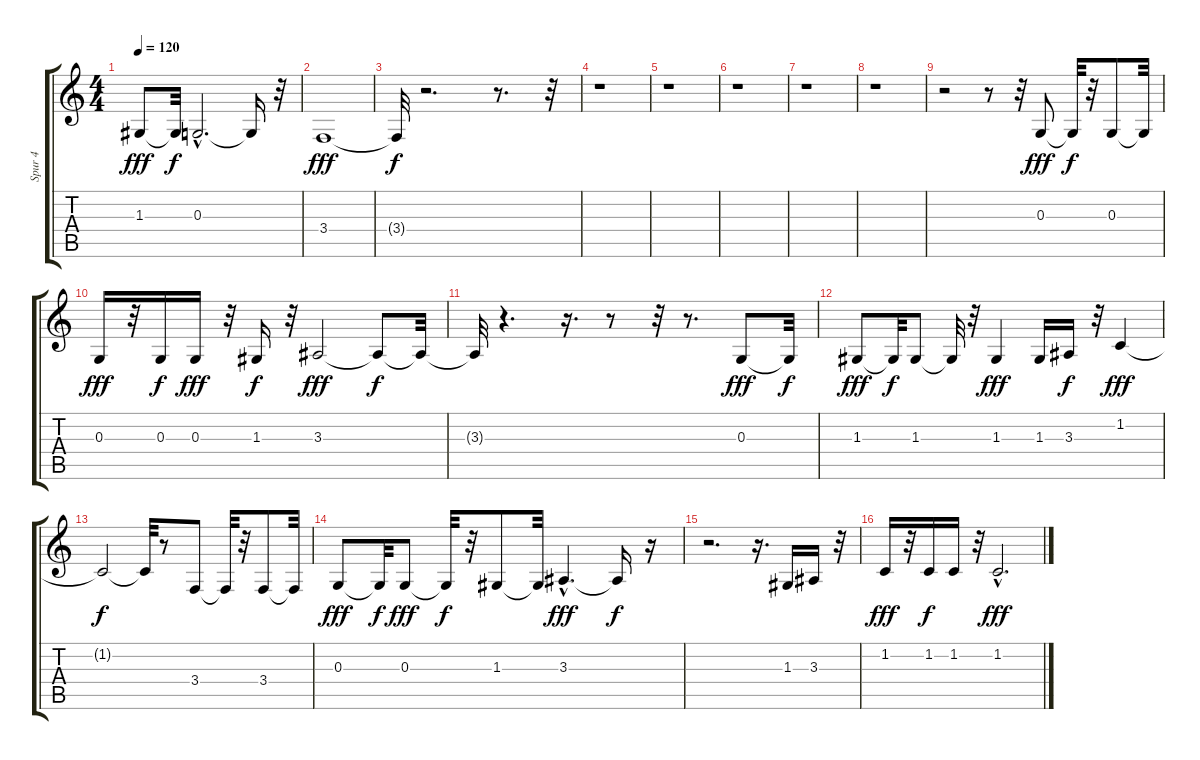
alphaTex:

\track ("Spur 4" "Spur 4") {instrument pad1newage}
\staff {score tabs}
\tuning (E4 B3 G3 D3 A2 E2) {hide}
\ts (4 4)
\tempo 120
\clef g2
\ks c
1.3.8{dy fff} 1.3{t}.32{dy f} 0.3{hac}.2{d} 0.3{t}.16 r.32 |
3.4.1{dy fff} |
3.4{t}.32{dy f} r.2{d} r.8{d} r.32 |
r.1 |
r.1 |
r.1 |
r.1 |
r.1 |
r.2 r.8 r.32 0.3.8{dy fff} 0.3{t}.32{dy f} r.32 0.3.8 0.3{t}.32 |
0.3.16{dy fff} r.32 0.3.16{dy f} 0.3.16{dy fff} r.32 1.3.16{dy f} r.32 3.3.2{dy fff} 3.3{t}.8{dy f} 3.3{t}.32 |
3.3{t}.32 r.4{d} r.16{d} r.8 r.32 r.8{d} 0.3.8{dy fff} 0.3{t}.32{dy f} |
1.3.8{dy fff} 1.3{t}.32{dy f} 1.3.8 1.3{t}.32 r.32 1.3.4{dy fff} 1.3.16 3.3.16{dy f} r.32 1.2.4{dy fff} |
1.2{t}.2{dy f} 1.2{t}.32 r.8 3.4.8 3.4{t}.32 r.32 3.4.8 3.4{t}.32 |
0.3.8{dy fff} 0.3{t}.32{dy f} 0.3.8{dy fff} 0.3{t}.32{dy f} r.32 1.3.8 1.3{t}.32 3.3{hac}.4{d dy fff} 3.3{t}.16{dy f} r.16 |
r.2{d} r.16{d} 1.3.16 3.3.16 r.32 |
1.2.16{dy fff} r.32 1.2.16{dy f} 1.2.16 r.32 1.2{hac}.2{d dy fff}
